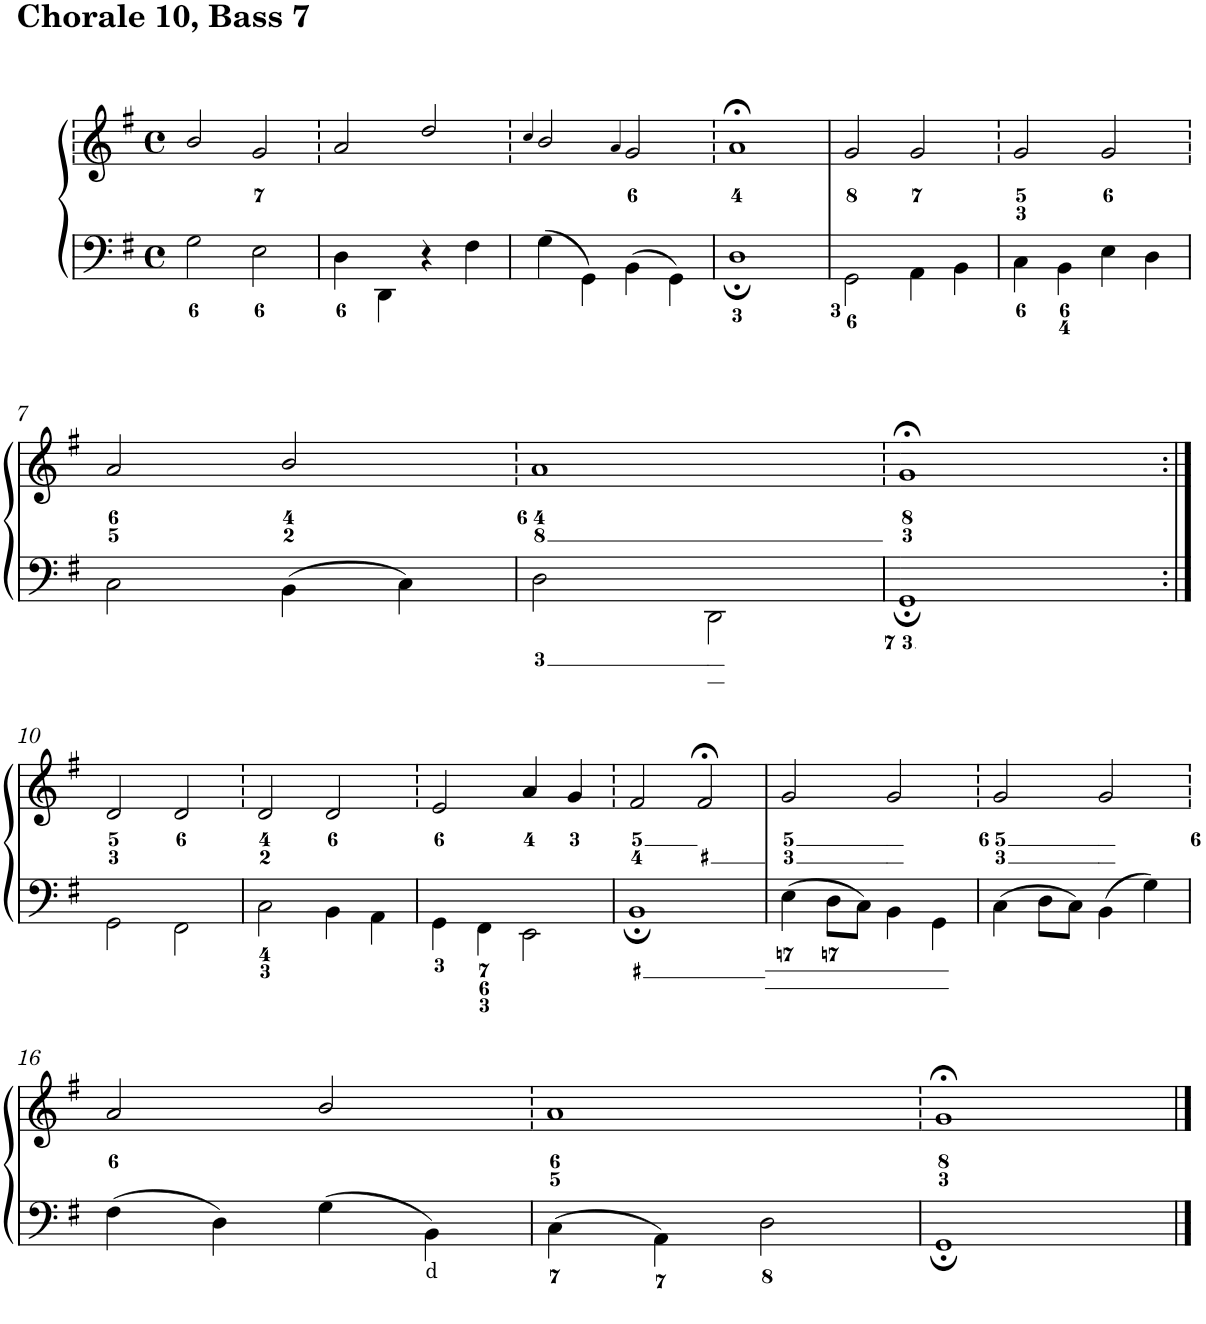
**kern	**text	**kern
*part1	*part1	*part1
*staff2	*staff2	*staff1
*I"Piano	*	*
*I'Pno.	*	*
*clefF4	*	*clefG2
*k[f#]	*	*k[f#]
*G:	*	*G:
*M4/4	*	*M4/4
*met(c)	*	*met(c)
=1	=1	=1
2G\	.	2b/
2E\	.	2g/
=2	=2	=2
4D\	.	2a/
4DD\	.	.
4r	.	2dd/
4F#\	.	.
=3	=3	=3
.	.	4qcc/
4G\	.	2b/
4GG\	.	.
.	.	4qa/
4BB\	.	2g/
4GG\	.	.
=4	=4	=4
1D;	.	1a;<
=5	=5	=5
2GG\	.	2g/
4AA\	.	2g/
4BB\	.	.
=6	=6	=6
4C\	.	2g/
4BB\	.	.
4E\	.	2g/
4D\	.	.
!!LO:LB:g=z
=7	=7	=7
2C\	.	2a/
4BB\	.	2b/
4C\	.	.
=8	=8	=8
2D\	.	1a
2DD\	.	.
=9	=9	=9
1GG;	.	1g;<
!!LO:LB:g=z
=10:|!	=10:|!	=10:|!
2GG\	.	2d/
2FF#\	.	2d/
=11	=11	=11
2C\	.	2d/
4BB\	.	2d/
4AA\	.	.
=12	=12	=12
4GG\	.	2e/
4FF#\	.	.
2EE\	.	4a/
.	.	4g/
=13	=13	=13
1BB;	.	2f#/
.	.	2f#;</
=14	=14	=14
4E\	.	2g/
8D\L	.	.
8C\J	.	.
4BB\	.	2g/
4GG\	.	.
=15	=15	=15
4C\	.	2g/
8D\L	.	.
8C\J	.	.
4BB\	.	2g/
4G\	.	.
!!LO:LB:g=z
=16	=16	=16
4F#\	.	2a/
4D\	.	.
4G\	.	2b/
!	!LO:LY:b	!
4BB\	d	.
=17	=17	=17
4C\	.	1a
4AA\	.	.
2D\	.	.
=18	=18	=18
1GG;	.	1g;<
==	==	==
*-	*-	*-
